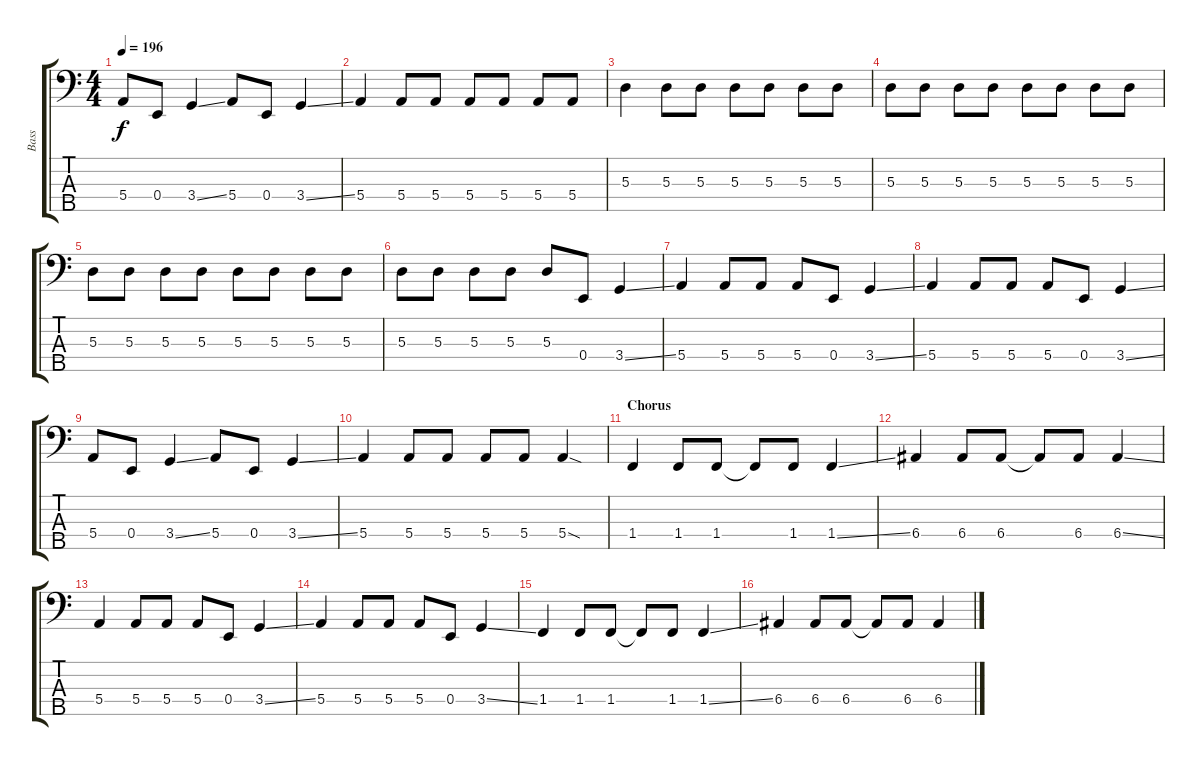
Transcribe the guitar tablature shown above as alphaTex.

\track ("Bass" "Bass") {instrument electricbasspick}
\staff {score tabs}
\tuning (G2 D2 A1 E1 B0) {hide}
\ts (4 4)
\tempo 196
\clef f4
\ks c
5.4.8{dy f} 0.4.8 3.4{ss}.4 5.4.8 0.4.8 3.4{ss}.4 |
5.4.4 5.4.8 5.4.8 5.4.8 5.4.8 5.4.8 5.4.8 |
5.3.4 5.3.8 5.3.8 5.3.8 5.3.8 5.3.8 5.3.8 |
5.3.8 5.3.8 5.3.8 5.3.8 5.3.8 5.3.8 5.3.8 5.3.8 |
5.3.8 5.3.8 5.3.8 5.3.8 5.3.8 5.3.8 5.3.8 5.3.8 |
5.3.8 5.3.8 5.3.8 5.3.8 5.3.8 0.4.8 3.4{ss}.4 |
5.4.4 5.4.8 5.4.8 5.4.8 0.4.8 3.4{ss}.4 |
5.4.4 5.4.8 5.4.8 5.4.8 0.4.8 3.4{ss}.4 |
5.4.8 0.4.8 3.4{ss}.4 5.4.8 0.4.8 3.4{ss}.4 |
5.4.4 5.4.8 5.4.8 5.4.8 5.4.8 5.4{sod}.4 |
\section ("" "Chorus")
1.4.4 1.4.8 1.4.8 1.4{t}.8 1.4.8 1.4{ss}.4 |
6.4.4 6.4.8 6.4.8 6.4{t}.8 6.4.8 6.4{ss}.4 |
5.4.4 5.4.8 5.4.8 5.4.8 0.4.8 3.4{ss}.4 |
5.4.4 5.4.8 5.4.8 5.4.8 0.4.8 3.4{ss}.4 |
1.4.4 1.4.8 1.4.8 1.4{t}.8 1.4.8 1.4{ss}.4 |
6.4.4 6.4.8 6.4.8 6.4{t}.8 6.4.8 6.4{ss}.4
